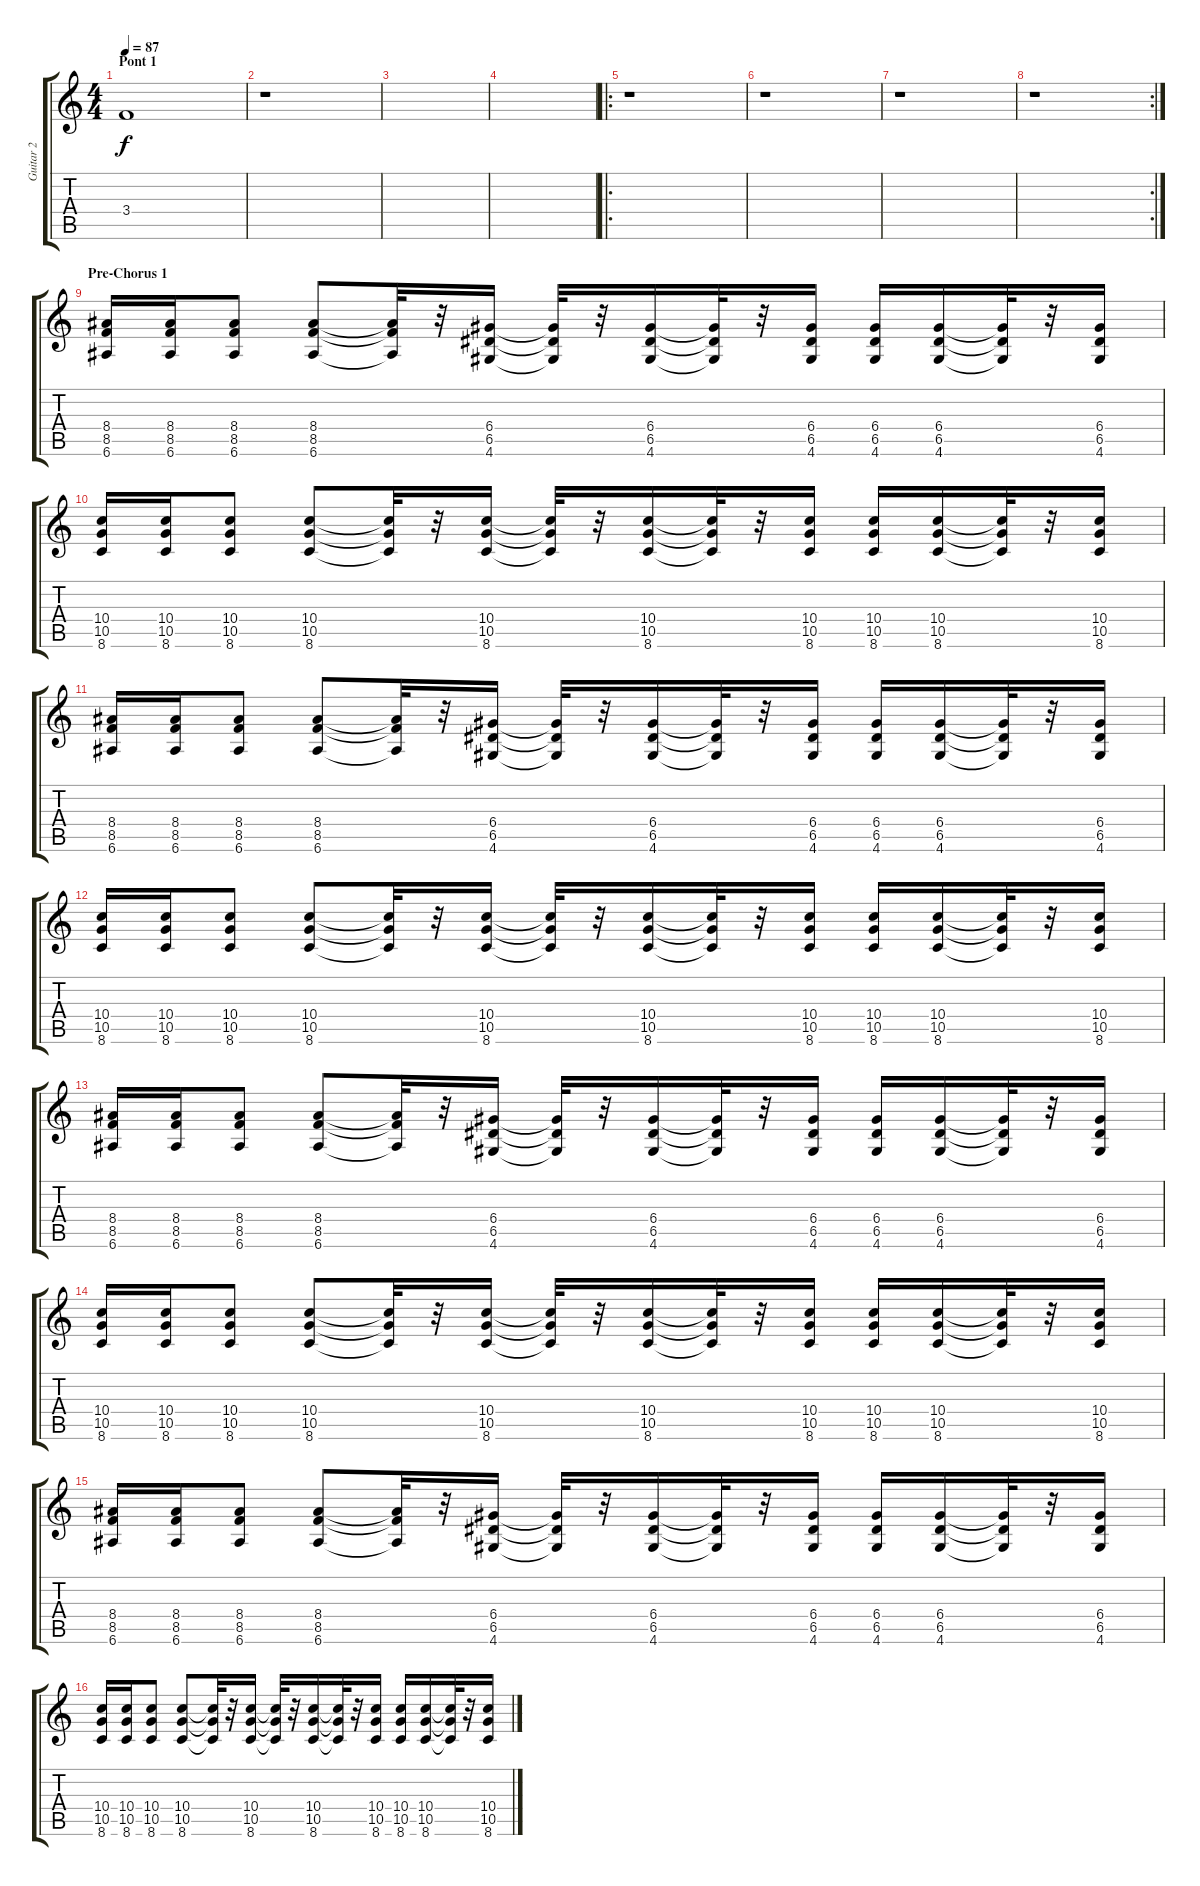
\track ("Guitar 2" "Guitar 2") {instrument overdrivenguitar}
\staff {score tabs}
\tuning (E4 B3 G3 D3 A2 E2) {hide}
\ts (4 4)
\section ("" "Pont 1")
\tempo 87
\clef g2
\ks c
3.4{t}.1{dy f} |
r.1 |
|
|
\ro
r.1 |
r.1 |
r.1 |
\rc 2
r.1 |
\section ("" "Pre-Chorus 1")
(8.4 8.5 6.6).16 (8.4 8.5 6.6).16 (8.4 8.5 6.6).8 (8.4 8.5 6.6).8 (8.4{t} 8.5{t} 6.6{t}).32 r.32 (6.4 6.5 4.6).16 (6.4{t} 6.5{t} 4.6{t}).32 r.32 (6.4 6.5 4.6).16 (6.4{t} 6.5{t} 4.6{t}).32 r.32 (6.4 6.5 4.6).16 (6.4 6.5 4.6).16 (6.4 6.5 4.6).16 (6.4{t} 6.5{t} 4.6{t}).32 r.32 (6.4 6.5 4.6).16 |
(10.4 10.5 8.6).16 (10.4 10.5 8.6).16 (10.4 10.5 8.6).8 (10.4 10.5 8.6).8 (10.4{t} 10.5{t} 8.6{t}).32 r.32 (10.4 10.5 8.6).16 (10.4{t} 10.5{t} 8.6{t}).32 r.32 (10.4 10.5 8.6).16 (10.4{t} 10.5{t} 8.6{t}).32 r.32 (10.4 10.5 8.6).16 (10.4 10.5 8.6).16 (10.4 10.5 8.6).16 (10.4{t} 10.5{t} 8.6{t}).32 r.32 (10.4 10.5 8.6).16 |
(8.4 8.5 6.6).16 (8.4 8.5 6.6).16 (8.4 8.5 6.6).8 (8.4 8.5 6.6).8 (8.4{t} 8.5{t} 6.6{t}).32 r.32 (6.4 6.5 4.6).16 (6.4{t} 6.5{t} 4.6{t}).32 r.32 (6.4 6.5 4.6).16 (6.4{t} 6.5{t} 4.6{t}).32 r.32 (6.4 6.5 4.6).16 (6.4 6.5 4.6).16 (6.4 6.5 4.6).16 (6.4{t} 6.5{t} 4.6{t}).32 r.32 (6.4 6.5 4.6).16 |
(10.4 10.5 8.6).16 (10.4 10.5 8.6).16 (10.4 10.5 8.6).8 (10.4 10.5 8.6).8 (10.4{t} 10.5{t} 8.6{t}).32 r.32 (10.4 10.5 8.6).16 (10.4{t} 10.5{t} 8.6{t}).32 r.32 (10.4 10.5 8.6).16 (10.4{t} 10.5{t} 8.6{t}).32 r.32 (10.4 10.5 8.6).16 (10.4 10.5 8.6).16 (10.4 10.5 8.6).16 (10.4{t} 10.5{t} 8.6{t}).32 r.32 (10.4 10.5 8.6).16 |
(8.4 8.5 6.6).16 (8.4 8.5 6.6).16 (8.4 8.5 6.6).8 (8.4 8.5 6.6).8 (8.4{t} 8.5{t} 6.6{t}).32 r.32 (6.4 6.5 4.6).16 (6.4{t} 6.5{t} 4.6{t}).32 r.32 (6.4 6.5 4.6).16 (6.4{t} 6.5{t} 4.6{t}).32 r.32 (6.4 6.5 4.6).16 (6.4 6.5 4.6).16 (6.4 6.5 4.6).16 (6.4{t} 6.5{t} 4.6{t}).32 r.32 (6.4 6.5 4.6).16 |
(10.4 10.5 8.6).16 (10.4 10.5 8.6).16 (10.4 10.5 8.6).8 (10.4 10.5 8.6).8 (10.4{t} 10.5{t} 8.6{t}).32 r.32 (10.4 10.5 8.6).16 (10.4{t} 10.5{t} 8.6{t}).32 r.32 (10.4 10.5 8.6).16 (10.4{t} 10.5{t} 8.6{t}).32 r.32 (10.4 10.5 8.6).16 (10.4 10.5 8.6).16 (10.4 10.5 8.6).16 (10.4{t} 10.5{t} 8.6{t}).32 r.32 (10.4 10.5 8.6).16 |
(8.4 8.5 6.6).16 (8.4 8.5 6.6).16 (8.4 8.5 6.6).8 (8.4 8.5 6.6).8 (8.4{t} 8.5{t} 6.6{t}).32 r.32 (6.4 6.5 4.6).16 (6.4{t} 6.5{t} 4.6{t}).32 r.32 (6.4 6.5 4.6).16 (6.4{t} 6.5{t} 4.6{t}).32 r.32 (6.4 6.5 4.6).16 (6.4 6.5 4.6).16 (6.4 6.5 4.6).16 (6.4{t} 6.5{t} 4.6{t}).32 r.32 (6.4 6.5 4.6).16 |
(10.4 10.5 8.6).16 (10.4 10.5 8.6).16 (10.4 10.5 8.6).8 (10.4 10.5 8.6).8 (10.4{t} 10.5{t} 8.6{t}).32 r.32 (10.4 10.5 8.6).16 (10.4{t} 10.5{t} 8.6{t}).32 r.32 (10.4 10.5 8.6).16 (10.4{t} 10.5{t} 8.6{t}).32 r.32 (10.4 10.5 8.6).16 (10.4 10.5 8.6).16 (10.4 10.5 8.6).16 (10.4{t} 10.5{t} 8.6{t}).32 r.32 (10.4 10.5 8.6).16
